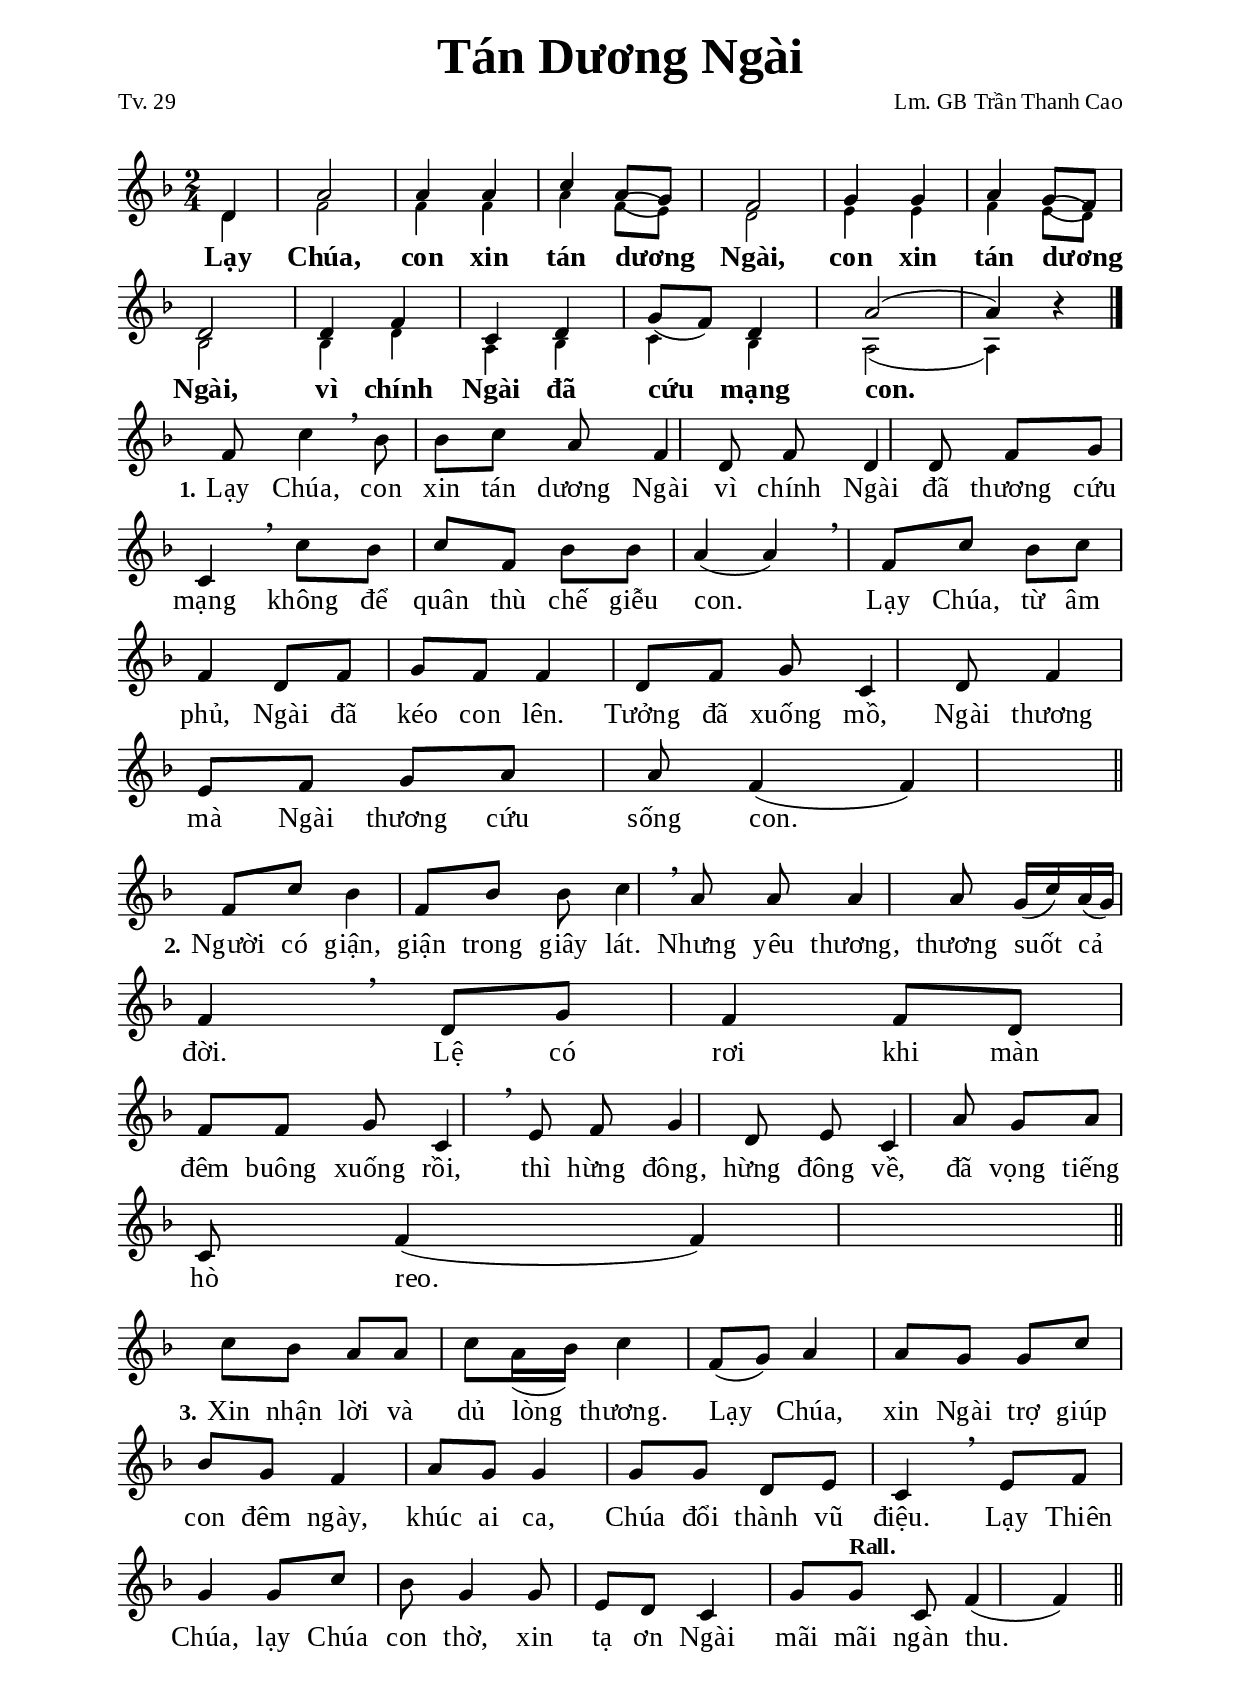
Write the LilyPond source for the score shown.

% Cài đặt chung
\version "2.22.1"
\include "english.ly"

\header {
  title = \markup { \fontsize #3 "Tán Dương Ngài" }
  poet = "Tv. 29"
  composer = "Lm. GB Trần Thanh Cao"
  arranger = " "
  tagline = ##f
}

\paper {
  #(set-paper-size "a4")
  top-margin = 10\mm
  bottom-margin = 10\mm
  left-margin = 20\mm
  right-margin = 20\mm
  indent = #0
  #(define fonts
    (make-pango-font-tree
      "Liberation Serif"
      "Liberation Serif"
      "Liberation Serif"
      (/ 20 20)))
  page-count = #1
}

% Nhạc điệp khúc
nhacDiepKhucSop= \relative c' {
  \partial 4 d4 |
  a'2 |
  a4 a |
  c a8 _(g) |
  f2 |
  g4 g |
  a g8 _(f) |
  d2 |
  d4 f |
  c d |
  g8 _(f) d4 |
  a'2 ( |
  a4) r \bar "|."
}

nhacDiepKhucBass= \relative c' {
  \partial 4 d4 |
  f2 |
  f4 f |
  a f8 ^(e) |
  d2 |
  e4 e |
  f e8 ^(d) |
  bf2 |
  bf4 d |
  a bf |
  c bf |
  a2 ( |
  a4) r
}

% Nhạc phiên khúc
nhacPhienKhucMot = \relative c' {
  f8 c'4 \breathe
  bf8 bf c a f4 d8 f d4 d8 f g c,4 \breathe
  c'8 bf c f, bf bf a4 (a) \breathe
  f8 c' bf c f,4 d8 f g f f4 d8 f g c,4
  d8 f4 e8 f g a a f4 (f) \bar "||"
}

nhacPhienKhucHai = \relative c' {
  f8 c' bf4 f8 bf bf c4 \breathe
  a8 a a4 a8 g16 _(c) a (g) f4 \breathe
  d8 g f4 f8 d f f g c,4 \breathe
  e8 f g4 d8 e c4 a'8 g a c, f4 (f) \bar "||"
}

nhacPhienKhucBa = \relative c'' {
  c8 bf a a c a16 _(bf) c4 f,8 (g) a4 a8 g g c bf g f4
  a8 g g4 g8 g d e c4 \breathe
  e8 f g4 g8 c bf g4 g8 e d c4
  g'8
  \tempo "Rall." g c, f4 (f) \bar "||"
}

% Lời điệp khúc
loiDiepKhuc = \lyricmode {
  Lạy Chúa, con xin tán dương Ngài,
  con xin tán dương Ngài,
  vì chính Ngài đã cứu mạng con.
}

% Lời phiên khúc
loiPhienKhucMot = \lyricmode {
  \set stanza = #"1."
  Lạy Chúa, con xin tán dương Ngài
  vì chính Ngài đã thương cứu mạng
  không để quân thù chế giễu con.
  Lạy Chúa, từ âm phủ, Ngài đã kéo con lên.
  Tưởng đã xuống mồ,
  Ngài thương mà Ngài thương cứu sống con.
}

loiPhienKhucHai = \lyricmode {
  \set stanza = #"2."
  Người có giận, giận trong giây lát.
  Nhưng yêu thương, thương suốt cả đời.
  Lệ có rơi khi màn đêm buông xuống rồi,
  thì hừng đông, hừng đông về, đã vọng tiếng hò reo.
}

loiPhienKhucBa = \lyricmode {
  \set stanza = #"3."
  Xin nhận lời và dủ lòng thương.
  Lạy Chúa, xin Ngài trợ giúp con đêm ngày,
  khúc ai ca, Chúa đổi thành vũ điệu.
  Lạy Thiên Chúa, lạy Chúa con thờ,
  xin tạ ơn Ngài mãi mãi ngàn thu.
}


% Dàn trang
\score {
  \new ChoirStaff <<
    \new Staff = diepKhuc \with {
        \consists "Merge_rests_engraver"
        %\magnifyStaff #(magstep +1)
      }
      <<
      \new Voice = beSop {
        \voiceOne \key f \major \time 2/4 \nhacDiepKhucSop
      }
      \new Voice = beBas {
        \override NoteHead.font-size = #-2
        \voiceTwo \key f \major \time 2/4 \nhacDiepKhucBass
      }
    >>
    \new Lyrics \lyricsto beSop \loiDiepKhuc
  >>
  \layout {
    \override Lyrics.LyricText.font-series = #'bold
    \override Lyrics.LyricText.font-size = #+2
    \override Lyrics.LyricSpace.minimum-distance = #2.5
    \override Score.BarNumber.break-visibility = ##(#f #f #f)
    \override Score.SpacingSpanner.uniform-stretching = ##t
  }
}

\score {
  \new ChoirStaff <<
    \new Staff = phienKhuc \with {
        %\magnifyStaff #(magstep +1)
      }
      <<
      \new Voice = beSop {
        \key f \major \time 2/4 \nhacPhienKhucMot
      }
    >>
    \new Lyrics \lyricsto beSop \loiPhienKhucMot
  >>
  \layout {
    \override Staff.TimeSignature.transparent = ##t
    \override Lyrics.LyricText.font-size = #+2
    \override Lyrics.LyricSpace.minimum-distance = #2.0
    \override Score.BarNumber.break-visibility = ##(#f #f #f)
    \override Score.SpacingSpanner.uniform-stretching = ##t
    \set Score.barAlways = ##t
    \set Score.defaultBarType = ""
  } 
}

\score {
  \new ChoirStaff <<
    \new Staff = phienKhuc \with {
        %\magnifyStaff #(magstep +1)
      }
      <<
      \new Voice = beSop {
        \key f \major \time 2/4 \nhacPhienKhucHai
      }
    >>
    \new Lyrics \lyricsto beSop \loiPhienKhucHai
  >>
  \layout {
    \override Staff.TimeSignature.transparent = ##t
    \override Lyrics.LyricText.font-size = #+2
    \override Lyrics.LyricSpace.minimum-distance = #1.5
    \override Score.BarNumber.break-visibility = ##(#f #f #f)
    \override Score.SpacingSpanner.uniform-stretching = ##t
    \set Score.barAlways = ##t
    \set Score.defaultBarType = ""
  } 
}

\score {
  \new ChoirStaff <<
    \new Staff = phienKhuc \with {
        %\magnifyStaff #(magstep +1)
      }
      <<
      \new Voice = beSop {
        \key f \major \time 2/4 \nhacPhienKhucBa
      }
    >>
    \new Lyrics \lyricsto beSop \loiPhienKhucBa
  >>
  \layout {
    \override Staff.TimeSignature.transparent = ##t
    \override Lyrics.LyricText.font-size = #+2
    \override Lyrics.LyricSpace.minimum-distance = #1.5
    \override Score.BarNumber.break-visibility = ##(#f #f #f)
    \override Score.SpacingSpanner.uniform-stretching = ##t
    \set Score.barAlways = ##t
    \set Score.defaultBarType = ""
  } 
}
